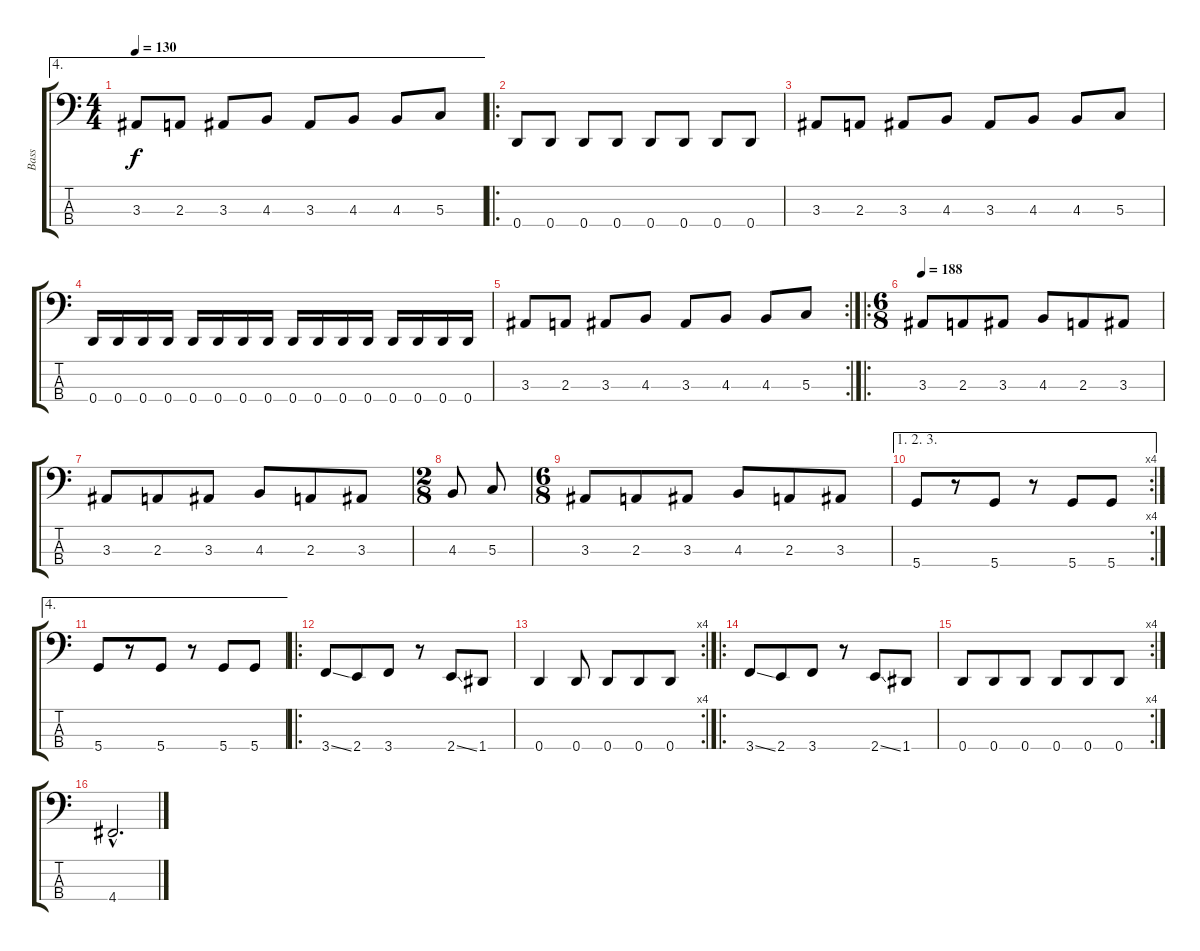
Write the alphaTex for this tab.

\track ("Bass" "Bass") {instrument electricbasspick}
\staff {score tabs}
\tuning (F2 C2 G1 D1) {hide}
\ae 4
\ts (4 4)
\tempo 130
\clef f4
\ks c
3.3.8{dy f} 2.3.8 3.3.8 4.3.8 3.3.8 4.3.8 4.3.8 5.3.8 |
\ro
0.4.8 0.4.8 0.4.8 0.4.8 0.4.8 0.4.8 0.4.8 0.4.8 |
3.3.8 2.3.8 3.3.8 4.3.8 3.3.8 4.3.8 4.3.8 5.3.8 |
0.4.16 0.4.16 0.4.16 0.4.16 0.4.16 0.4.16 0.4.16 0.4.16 0.4.16 0.4.16 0.4.16 0.4.16 0.4.16 0.4.16 0.4.16 0.4.16 |
\rc 2
3.3.8 2.3.8 3.3.8 4.3.8 3.3.8 4.3.8 4.3.8 5.3.8 |
\ro
\ts (6 8)
\tempo 188
3.3.8 2.3.8 3.3.8 4.3.8 2.3.8 3.3.8 |
3.3.8 2.3.8 3.3.8 4.3.8 2.3.8 3.3.8 |
\ts (2 8)
4.3.8 5.3.8 |
\ts (6 8)
3.3.8 2.3.8 3.3.8 4.3.8 2.3.8 3.3.8 |
\ae (1 2 3)
\rc 4
5.4.8 r.8 5.4.8 r.8 5.4.8 5.4.8 |
\ae 4
5.4.8 r.8 5.4.8 r.8 5.4.8 5.4.8 |
\ro
3.4{ss}.8 2.4.8 3.4.8 r.8 2.4{ss}.8 1.4.8 |
\rc 4
0.4.4 0.4.8 0.4.8 0.4.8 0.4.8 |
\ro
3.4{ss}.8 2.4.8 3.4.8 r.8 2.4{ss}.8 1.4.8 |
\rc 4
0.4.8 0.4.8 0.4.8 0.4.8 0.4.8 0.4.8 |
4.4{hac}.2{d}
